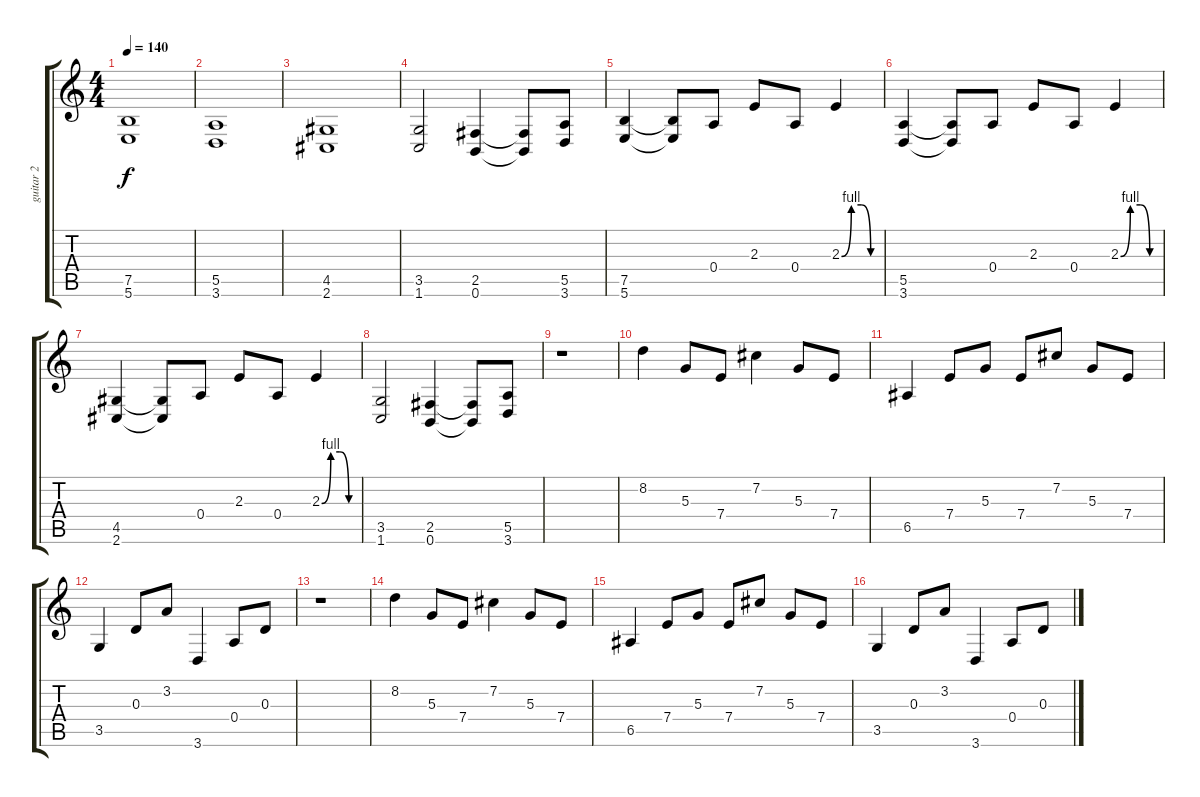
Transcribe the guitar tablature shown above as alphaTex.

\track ("guitar 2" "guitar 2") {instrument distortionguitar}
\staff {score tabs}
\tuning (B3 Gb3 D3 A2 E2 B1) {hide}
\ts (4 4)
\tempo 140
\clef g2
\ks c
(7.5 5.6).1{dy f} |
(5.5 3.6).1 |
(4.5 2.6).1 |
(3.5 1.6).2 (2.5 0.6).4 (2.5{t} 0.6{t}).8 (5.5 3.6).8 |
(7.5 5.6).4 (7.5{t} 5.6{t}).8 0.4.8 2.3.8 0.4.8 2.3{be (custom 0 0 15 4 30 4 45 0 60 0)}.4 |
(5.5 3.6).4 (5.5{t} 3.6{t}).8 0.4.8 2.3.8 0.4.8 2.3{be (custom 0 0 15 4 30 4 45 0 60 0)}.4 |
(4.5 2.6).4 (4.5{t} 2.6{t}).8 0.4.8 2.3.8 0.4.8 2.3{be (custom 0 0 15 4 30 4 45 0 60 0)}.4 |
(3.5 1.6).2 (2.5 0.6).4 (2.5{t} 0.6{t}).8 (5.5 3.6).8 |
r.1 |
8.2.4 5.3.8 7.4.8 7.2.4 5.3.8 7.4.8 |
6.5.4 7.4.8 5.3.8 7.4.8 7.2.8 5.3.8 7.4.8 |
3.5.4 0.3.8 3.2.8 3.6.4 0.4.8 0.3.8 |
r.1 |
8.2.4 5.3.8 7.4.8 7.2.4 5.3.8 7.4.8 |
6.5.4 7.4.8 5.3.8 7.4.8 7.2.8 5.3.8 7.4.8 |
3.5.4 0.3.8 3.2.8 3.6.4 0.4.8 0.3.8
